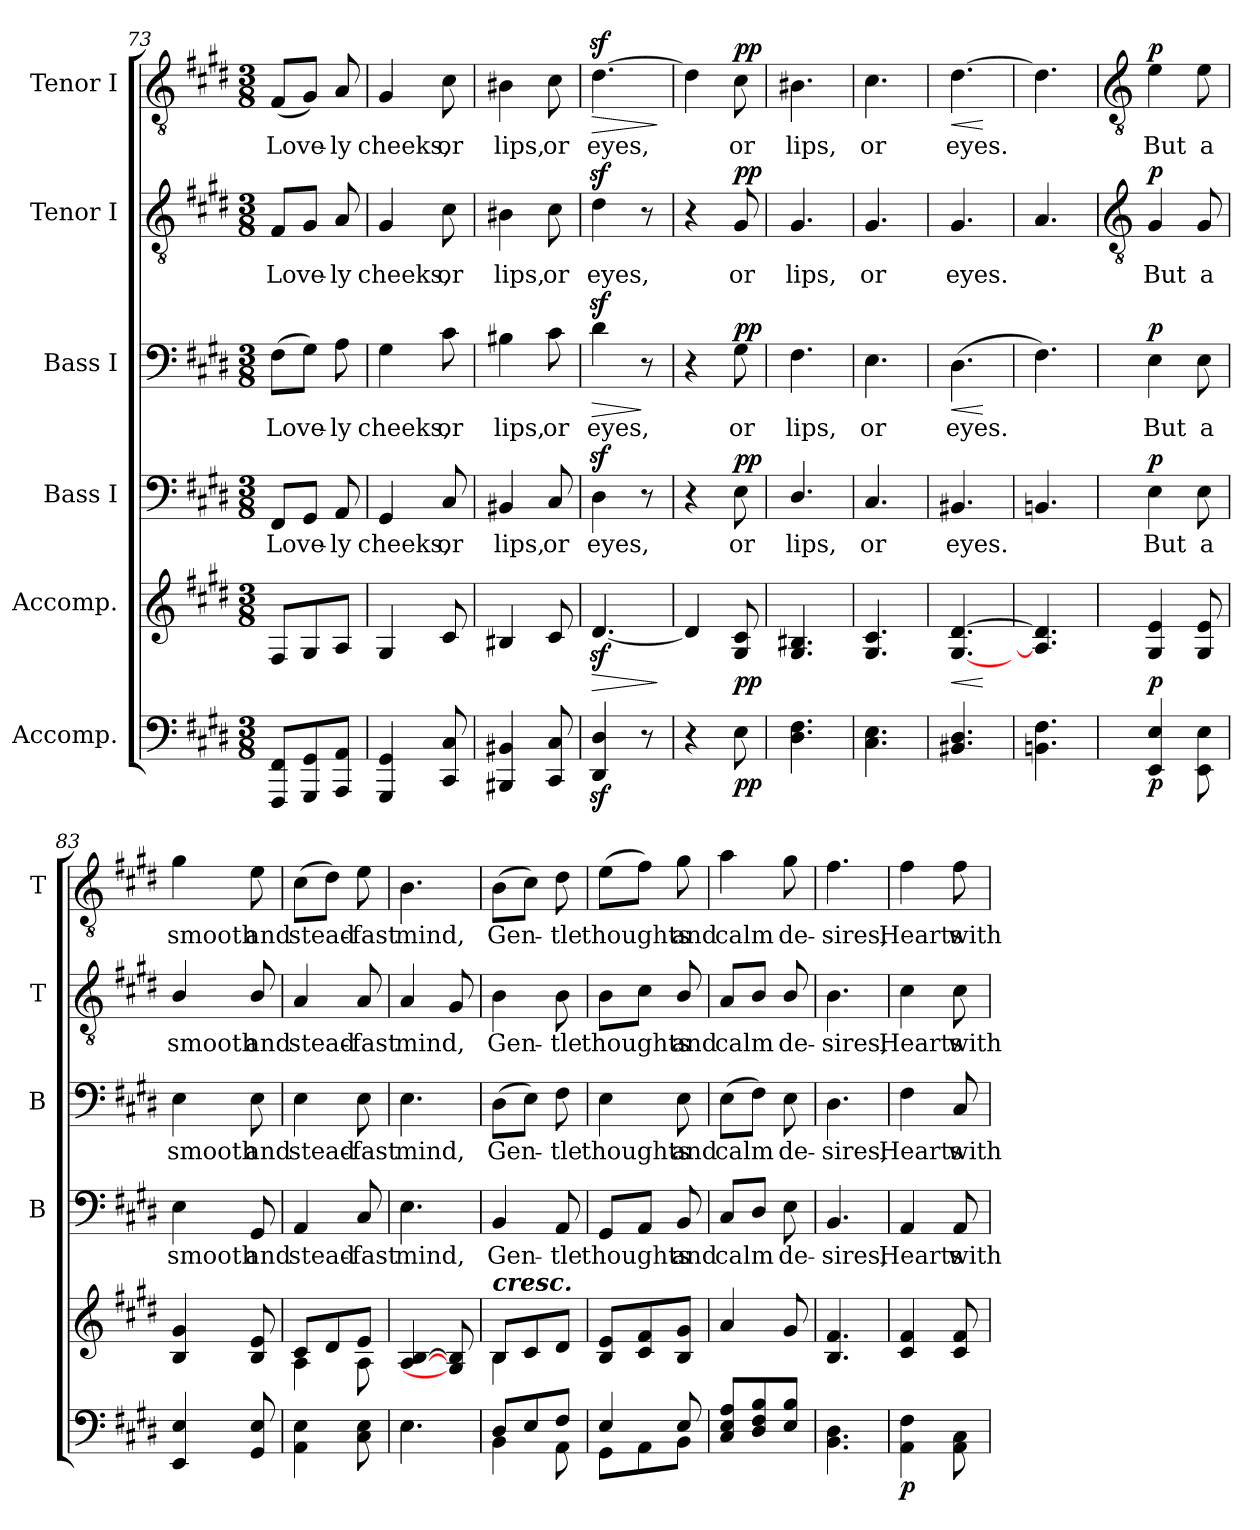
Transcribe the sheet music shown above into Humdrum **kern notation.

**kern	**dynam	**kern	**dynam	**kern	**text	**dynam	**kern	**text	**dynam	**kern	**text	**dynam	**kern	**text	**dynam
*part6	*part6	*part5	*part5	*part4	*part4	*part4	*part3	*part3	*part3	*part2	*part2	*part2	*part1	*part1	*part1
*staff6	*staff6	*staff5	*staff5	*staff4	*staff4	*staff4	*staff3	*staff3	*staff3	*staff2	*staff2	*staff2	*staff1	*staff1	*staff1
*I"Accomp.	*	*I"Accomp.	*	*I"Bass I	*	*	*I"Bass I	*	*	*I"Tenor I	*	*	*I"Tenor I	*	*
*	*	*	*	*I'B	*	*	*I'B	*	*	*I'T	*	*	*I'T	*	*
*clefF4	*	*clefG2	*	*clefF4	*	*	*clefF4	*	*	*clefGv2	*	*	*clefGv2	*	*
*k[f#c#g#d#]	*	*k[f#c#g#d#]	*	*k[f#c#g#d#]	*	*	*k[f#c#g#d#]	*	*	*k[f#c#g#d#]	*	*	*k[f#c#g#d#]	*	*
*E:	*	*E:	*	*E:	*	*	*E:	*	*	*E:	*	*	*E:	*	*
*M3/8	*	*M3/8	*	*M3/8	*	*	*M3/8	*	*	*M3/8	*	*	*M3/8	*	*
=73	=73	=73	=73	=73	=73	=73	=73	=73	=73	=73	=73	=73	=73	=73	=73
!	!	!	!	!	!LO:LY:b	!	!	!LO:LY:b	!	!	!LO:LY:b	!	!	!LO:LY:b	!
8FFF# 8FF#L	.	8F#L	.	8FF#L	Love-	.	(>8F#L	Love-	.	8F#L	Love-	.	(<8F#L	Love-	.
8GGG# 8GG#	.	8G#	.	8GG#J	.	.	8G#J)	.	.	8G#J	.	.	8G#J)	.	.
!	!	!	!	!	!LO:LY:b	!	!	!LO:LY:b	!	!	!LO:LY:b	!	!	!LO:LY:b	!
8AAA 8AAJ	.	8AJ	.	8AA	ly	.	8A	ly	.	8A	ly	.	8A	ly	.
=74	=74	=74	=74	=74	=74	=74	=74	=74	=74	=74	=74	=74	=74	=74	=74
!	!	!	!	!	!LO:LY:b	!	!	!LO:LY:b	!	!	!LO:LY:b	!	!	!LO:LY:b	!
4GGG# 4GG#	.	4G#	.	4GG#	cheeks,	.	4G#	cheeks,	.	4G#	cheeks,	.	4G#	cheeks,	.
!	!	!	!	!	!LO:LY:b	!	!	!LO:LY:b	!	!	!LO:LY:b	!	!	!LO:LY:b	!
8CC# 8C#	.	8c#	.	8C#	or	.	8c#	or	.	8c#	or	.	8c#	or	.
=75	=75	=75	=75	=75	=75	=75	=75	=75	=75	=75	=75	=75	=75	=75	=75
!	!	!	!	!	!LO:LY:b	!	!	!LO:LY:b	!	!	!LO:LY:b	!	!	!LO:LY:b	!
4BBB#X 4BB#X	.	4B#X	.	4BB#X	lips,	.	4B#X	lips,	.	4B#X	lips,	.	4B#X	lips,	.
!	!	!	!	!	!LO:LY:b	!	!	!LO:LY:b	!	!	!LO:LY:b	!	!	!LO:LY:b	!
8CC# 8C#	.	8c#	.	8C#	or	.	8c#	or	.	8c#	or	.	8c#	or	.
=76	=76	=76	=76	=76	=76	=76	=76	=76	=76	=76	=76	=76	=76	=76	=76
!	!	!	!LO:HP:b	!	!LO:LY:b	!	!	!LO:LY:b	!LO:HP:b	!	!LO:LY:b	!	!	!LO:LY:b	!LO:HP:b
4DD#z< 4D#z<	.	[4.d#z<	>	4D#z<	eyes,	.	4d#z<	eyes,	>	4d#z<	eyes,	.	[4.d#z<	eyes,	>
8r	.	.	.	8r	.	.	8r	.	]	8r	.	.	.	.	.
.	.	.	]	.	.	.	.	.	.	.	.	.	.	.	]
=77	=77	=77	=77	=77	=77	=77	=77	=77	=77	=77	=77	=77	=77	=77	=77
4r	.	4d#]	.	4r	.	.	4r	.	.	4r	.	.	4d#]	.	.
!	!LO:DY:b	!	!LO:DY:b	!	!LO:LY:b	!LO:DY:b	!	!LO:LY:b	!LO:DY:b	!	!LO:LY:b	!LO:DY:b	!	!LO:LY:b	!LO:DY:b
8E	pp	8G# 8c#	pp	8E	or	pp	8G#	or	pp	8G#	or	pp	8c#	or	pp
=78	=78	=78	=78	=78	=78	=78	=78	=78	=78	=78	=78	=78	=78	=78	=78
!	!	!	!	!	!LO:LY:b	!	!	!LO:LY:b	!	!	!LO:LY:b	!	!	!LO:LY:b	!
4.D#\ 4.F#\	.	4.G# 4.B#X	.	4.D#/	lips,	.	4.F#	lips,	.	4.G#	lips,	.	4.B#X	lips,	.
=79	=79	=79	=79	=79	=79	=79	=79	=79	=79	=79	=79	=79	=79	=79	=79
!	!	!	!	!	!LO:LY:b	!	!	!LO:LY:b	!	!	!LO:LY:b	!	!	!LO:LY:b	!
4.C# 4.E	.	4.G# 4.c#	.	4.C#	or	.	4.E	or	.	4.G#	or	.	4.c#	or	.
=80	=80	=80	=80	=80	=80	=80	=80	=80	=80	=80	=80	=80	=80	=80	=80
!	!	!	!LO:HP:b	!	!LO:LY:b	!	!	!LO:LY:b	!LO:HP:b	!	!LO:LY:b	!	!	!LO:LY:b	!LO:HP:b
4.BB#X 4.D#	.	[4.G# [4.d#	<	4.BB#X	eyes.	.	(>4.D#	eyes.	<	4.G#	eyes.	.	[4.d#	eyes.	<
.	.	.	[	.	.	.	.	.	[	.	.	.	.	.	[
=81	=81	=81	=81	=81	=81	=81	=81	=81	=81	=81	=81	=81	=81	=81	=81
4.BBn 4.F#	.	4.A] 4.d#]	.	4.BBn	.	.	4.F#)	.	.	4.A	.	.	4.d#]	.	.
!!LO:LB:g=z
=82	=82	=82	=82	=82	=82	=82	=82	=82	=82	=82	=82	=82	=82	=82	=82
*	*	*	*	*	*	*	*	*	*	*clefGv2	*	*	*clefGv2	*	*
*	*	*^	*	*	*	*	*	*	*	*	*	*	*	*	*
!LO:N:vis=1	!LO:DY:b	!	!LO:N:vis=1	!LO:DY:b	!	!LO:LY:b	!LO:DY:b	!	!LO:LY:b	!LO:DY:b	!	!LO:LY:b	!LO:DY:b	!	!LO:LY:b	!LO:DY:b
*^	*	*	*	*	*	*	*	*	*	*	*	*	*	*	*	*
4.ryy	4EE/ 4E/	p	4G# 4e	4.ryy	p	4E	But	p	4E	But	p	4G#	But	p	4e	But	p
!	!	!	!	!	!	!	!LO:LY:b	!	!	!LO:LY:b	!	!	!LO:LY:b	!	!	!LO:LY:b	!
.	8EE 8E	.	8G# 8e	.	.	8E	a	.	8E	a	.	8G#	a	.	8e	a	.
=83	=83	=83	=83	=83	=83	=83	=83	=83	=83	=83	=83	=83	=83	=83	=83	=83	=83
!LO:N:vis=1	!	!	!	!LO:N:vis=1	!	!	!LO:LY:b	!	!	!LO:LY:b	!	!	!LO:LY:b	!	!	!LO:LY:b	!
4.ryy	4EE/ 4E/	.	4B 4g#	4.ryy	.	4E\	smooth	.	4E	smooth	.	4B/	smooth	.	4g#	smooth	.
!	!	!	!	!	!	!	!LO:LY:b	!	!	!LO:LY:b	!	!	!LO:LY:b	!	!	!LO:LY:b	!
.	8GG#/ 8E/	.	8B 8e	.	.	8GG#/	and	.	8E	and	.	8B/	and	.	8e	and	.
=84	=84	=84	=84	=84	=84	=84	=84	=84	=84	=84	=84	=84	=84	=84	=84	=84	=84
!LO:N:vis=1	!	!	!	!	!	!	!LO:LY:b	!	!	!LO:LY:b	!	!	!LO:LY:b	!	!	!LO:LY:b	!
4.ryy	4AA\ 4E\	.	8c#L	4A\	.	4AA	stead-	.	4E	stead-	.	4A	stead-	.	(>8c#L	stead-	.
.	.	.	8d#	.	.	.	.	.	.	.	.	.	.	.	8d#J)	.	.
!	!	!	!	!	!	!	!LO:LY:b	!	!	!LO:LY:b	!	!	!LO:LY:b	!	!	!LO:LY:b	!
.	8C# 8E	.	8eJ	8A\	.	8C#	-fast	.	8E	-fast	.	8A	-fast	.	8e	fast	.
=85	=85	=85	=85	=85	=85	=85	=85	=85	=85	=85	=85	=85	=85	=85	=85	=85	=85
!LO:N:vis=1	!	!	!	!LO:N:vis=1	!	!	!LO:LY:b	!	!	!LO:LY:b	!	!	!LO:LY:b	!	!	!LO:LY:b	!
4.ryy	4.E	.	[4A [4B	4.ryy	.	4.E	mind,	.	4.E	mind,	.	4A	mind,	.	4.B	mind,	.
.	.	.	8G#] 8B]	.	.	.	.	.	.	.	.	8G#	.	.	.	.	.
=86	=86	=86	=86	=86	=86	=86	=86	=86	=86	=86	=86	=86	=86	=86	=86	=86	=86
!	!	!	!LO:TX:a:Bi:t=cresc.	!	!	!	!	!	!	!	!	!	!	!	!	!	!
!	!	!	!	!	!	!	!LO:LY:b	!	!	!LO:LY:b	!	!	!LO:LY:b	!	!	!LO:LY:b	!
8D#/L	4BB\	.	8BL	4B\	.	4BB	Gen-	.	(>8D#L	Gen-	.	4B	Gen-	.	(>8BL	Gen-	.
8E/	.	.	8c#	.	.	.	.	.	8EJ)	.	.	.	.	.	8c#J)	.	.
!	!	!	!	!	!	!	!LO:LY:b	!	!	!LO:LY:b	!	!	!LO:LY:b	!	!	!LO:LY:b	!
8F#/J	8AA\	.	8d#J	8ryy	.	8AA	-tle	.	8F#	tle	.	8B	-tle	.	8d#	tle	.
=87	=87	=87	=87	=87	=87	=87	=87	=87	=87	=87	=87	=87	=87	=87	=87	=87	=87
!	!	!	!	!	!	!	!LO:LY:b	!	!	!LO:LY:b	!	!	!LO:LY:b	!	!	!LO:LY:b	!
4E/	8GG#\L	.	8B 8eL	4.ryy	.	8GG#L	thoughts	.	4E	thoughts	.	8BL	thoughts	.	(>8eL	thoughts	.
.	8AA\	.	8c# 8f#	.	.	8AAJ	.	.	.	.	.	8c#J	.	.	8f#J)	.	.
!	!	!	!	!	!	!	!LO:LY:b	!	!	!LO:LY:b	!	!	!LO:LY:b	!	!	!LO:LY:b	!
8E/	8BB\J	.	8B 8g#J	.	.	8BB/	and	.	8E	and	.	8B/	and	.	8g#	and	.
=88	=88	=88	=88	=88	=88	=88	=88	=88	=88	=88	=88	=88	=88	=88	=88	=88	=88
!	!	!	!	!	!	!	!LO:LY:b	!	!	!LO:LY:b	!	!	!LO:LY:b	!	!	!LO:LY:b	!
4ryy	8C#\ 8E\ 8A\L	.	4a	4.ryy	.	8C#L	-calm	.	(>8EL	calm	.	8AL	-calm	.	4a	calm	.
.	8D#/ 8F#/ 8B/	.	.	.	.	8D#J	.	.	8F#J)	.	.	8BJ	.	.	.	.	.
!	!	!	!	!	!	!	!LO:LY:b	!	!	!LO:LY:b	!	!	!LO:LY:b	!	!	!LO:LY:b	!
8ryy	8E/ 8B/J	.	8g#	.	.	8E	de-	.	8E	de-	.	8B/	de-	.	8g#	de-	.
=89	=89	=89	=89	=89	=89	=89	=89	=89	=89	=89	=89	=89	=89	=89	=89	=89	=89
!	!	!	!	!LO:N:vis=1	!	!	!LO:LY:b	!	!	!LO:LY:b	!	!	!LO:LY:b	!	!	!LO:LY:b	!
4.ryy	4.BB 4.D#	.	4.B 4.f#	4.ryy	.	4.BB	sires,	.	4.D#	-sires,	.	4.B	sires,	.	4.f#	-sires,	.
=90	=90	=90	=90	=90	=90	=90	=90	=90	=90	=90	=90	=90	=90	=90	=90	=90	=90
!	!	!LO:DY:b	!	!LO:N:vis=1	!	!	!LO:LY:b	!	!	!LO:LY:b	!	!	!LO:LY:b	!	!	!LO:LY:b	!
4.ryy	4AA 4F#	p	4c# 4f#	4.ryy	.	4AA	Hearts	.	4F#	Hearts	.	4c#	Hearts	.	4f#	Hearts	.
!	!	!	!	!	!	!	!LO:LY:b	!	!	!LO:LY:b	!	!	!LO:LY:b	!	!	!LO:LY:b	!
.	8AA 8C#	.	8c# 8f#	.	.	8AA	with	.	8C#	with	.	8c#	with	.	8f#	with	.
*v	*v	*	*	*	*	*	*	*	*	*	*	*	*	*	*	*	*
*	*	*v	*v	*	*	*	*	*	*	*	*	*	*	*	*	*
=	=	=	=	=	=	=	=	=	=	=	=	=	=	=	=
*-	*-	*-	*-	*-	*-	*-	*-	*-	*-	*-	*-	*-	*-	*-	*-
